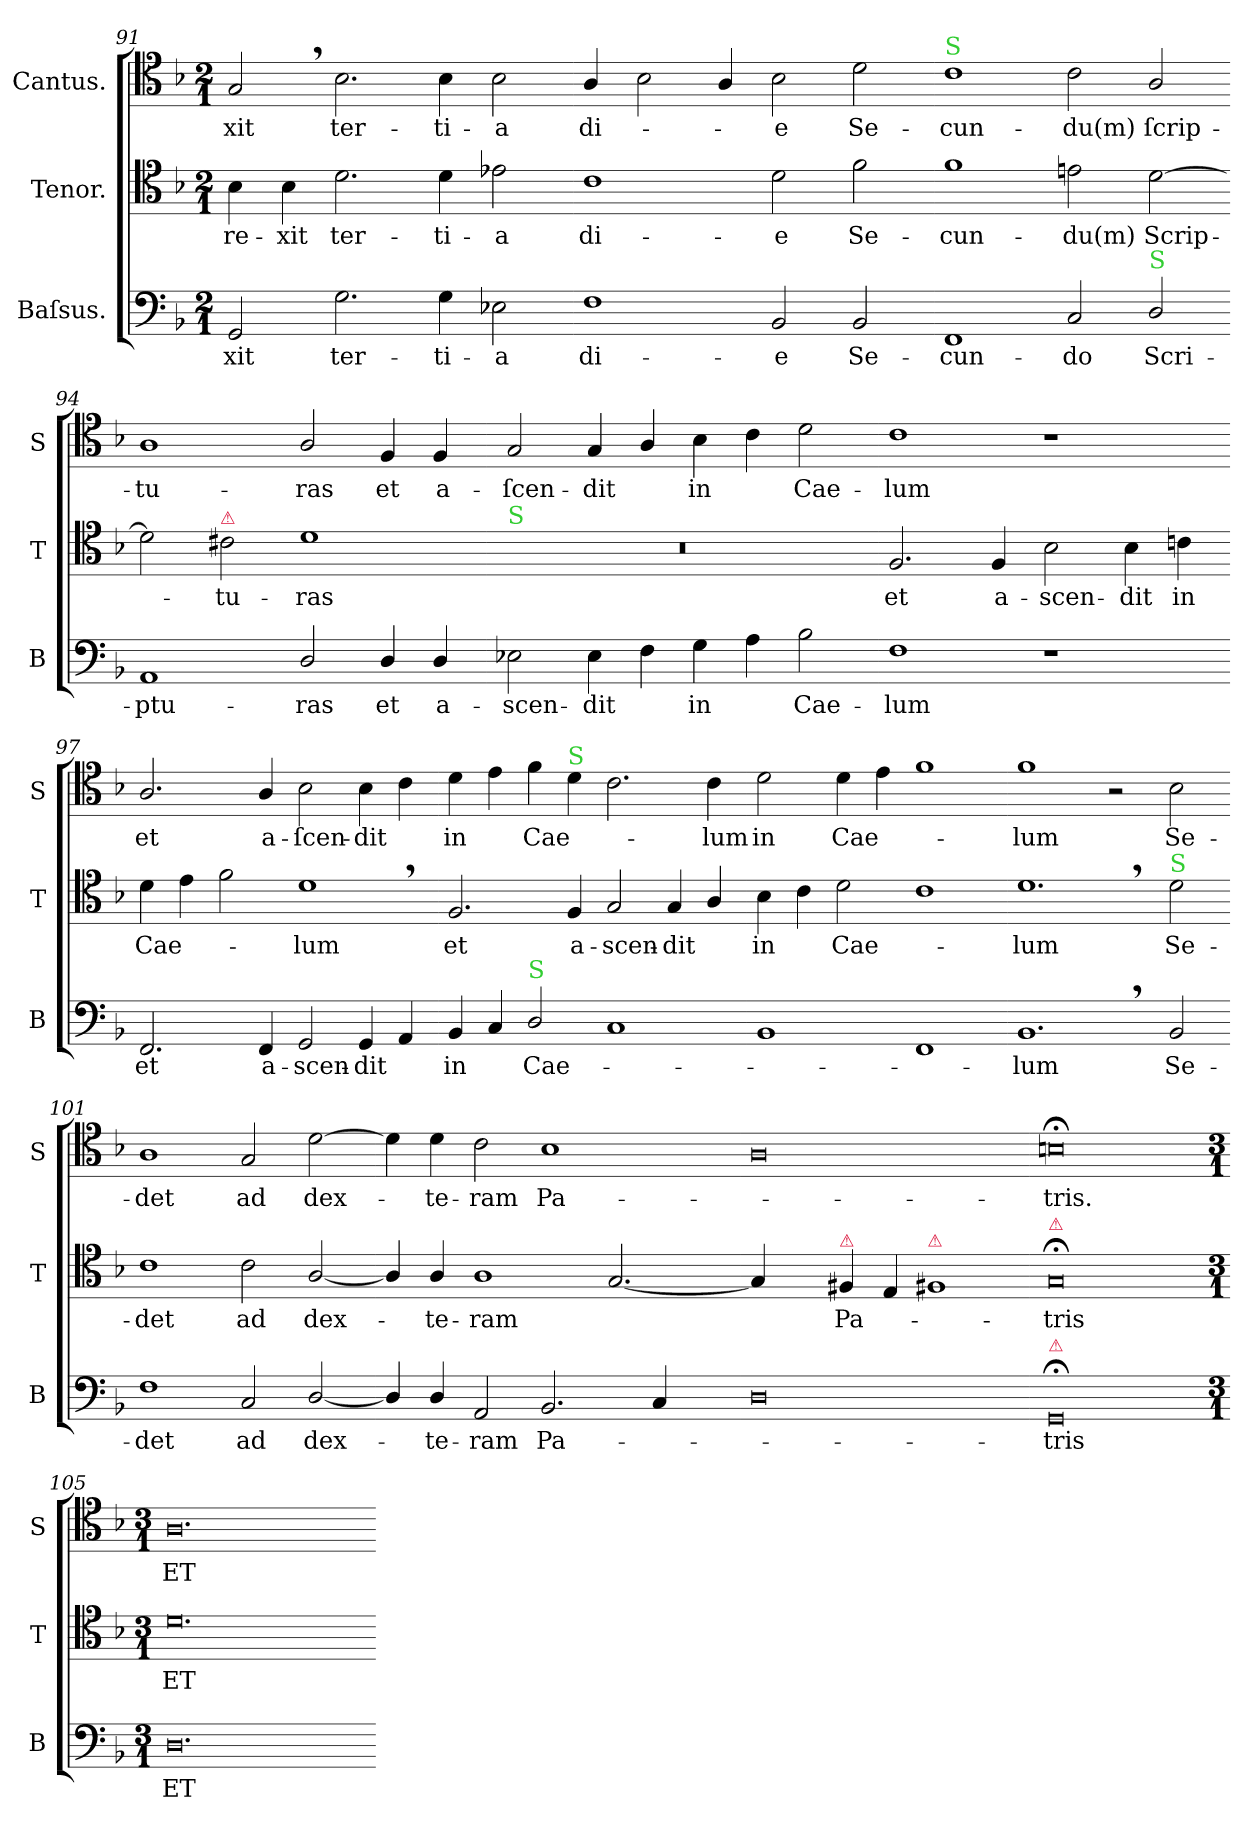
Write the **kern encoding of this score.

**kern	**text	**kern	**text	**kern	**text
*part3	*part3	*part2	*part2	*part1	*part1
*staff3	*staff3	*staff2	*staff2	*staff1	*staff1
*I"Baſsus.	*	*I"Tenor.	*	*I"Cantus.	*
*I'B	*	*I'T	*	*I'S	*
*clefF4	*	*clefC4	*	*clefC4	*
*k[b-]	*	*k[b-]	*	*k[b-]	*
*M2/1	*	*M2/1	*	*M2/1	*
=91	=91	=91	=91	=91	=91
!	!LO:LY:i	!	!	!	!
2GG/	-xit	4B-\	-re-	2G,</	-xit
.	.	4B-\	-xit	.	.
2.G\	ter-	2.d\	ter-	2.B-\	ter-
4G\	-ti-	4d\	-ti-	4B-\	-ti-
2E-X\	-a	2e-X\	-a	2B-\	-a
=92-	=92-	=92-	=92-	=92-	=92-
1F	di-	1c	di-	4A/	di-
.	.	.	.	2B-\	.
.	.	.	.	4A/	.
2BB-/	-e	2d\	-e	2B-\	-e
2BB-/	Se-	2f\	Se-	2d\	Se-
=93-	=93-	=93-	=93-	=93-	=93-
!	!	!	!	!LO:TX:a:color=limegreen:t=S	!
1FF	-cun-	1f	-cun-	1c	-cun-
2C/	-do	2en\	du(m)	2c\	-du(m)
!LO:TX:a:color=limegreen:t=S	!	!	!	!	!
2D/	Scri-	[2d\	Scrip-	2A/	ſcrip-
=94-	=94-	=94-	=94-	=94-	=94-
1AA	-ptu-	2d\]	.	1A	-tu-
!	!	!LO:TX:a:color=crimson:t=⚠	!	!	!
.	.	2c#X\	-tu-	.	.
2D/	-ras	1d	-ras	2A/	-ras
4D/	et	.	.	4F/	et
4D/	a-	.	.	4F/	a-
=95-	=95-	=95-	=95-	=95-	=95-
!	!	!LO:TX:a:color=limegreen:t=S	!	!	!
2E-X\	-scen-	0r	.	2G/	-ſcen-
4E-\	-dit	.	.	4G/	-dit
4F\	.	.	.	4A/	.
4G\	in	.	.	4B-\	in
4A\	.	.	.	4c\	.
2B-\	Cae-	.	.	2d\	Cae-
=96-	=96-	=96-	=96-	=96-	=96-
1F	-lum	2.F/	et	1c	-lum
.	.	4F/	a-	.	.
1r	.	2B-\	-scen-	1r	.
.	.	4B-\	-dit	.	.
.	.	4cn\	in	.	.
=97-	=97-	=97-	=97-	=97-	=97-
2.FF/	et	4d\	Cae-	2.A/	et
.	.	4e\	.	.	.
.	.	2f\	.	.	.
4FF/	a-	.	.	4A/	a-
2GG/	-scen-	1d,<	-lum	2B-\	-ſcen-
4GG/	-dit	.	.	4B-\	-dit
4AA/	.	.	.	4c\	.
=98-	=98-	=98-	=98-	=98-	=98-
4BB-/	in	2.F/	et	4d\	in
4C/	.	.	.	4e\	.
!LO:TX:a:color=limegreen:t=S	!	!	!	!	!
2D/	Cae-	.	.	4f\	Cae-
!	!	!	!	!LO:TX:a:color=limegreen:t=S	!
.	.	4F/	a-	4d\	.
1C	.	2G/	-scen-	2.c\	.
.	.	4G/	-dit	.	.
.	.	4A/	.	4c\	-lum
=99-	=99-	=99-	=99-	=99-	=99-
1BB-	.	4B-\	in	2d\	in
.	.	4c\	.	.	.
.	.	2d\	Cae-	4d\	Cae-
.	.	.	.	4e\	.
1FF	.	1c	.	1f	.
=100-	=100-	=100-	=100-	=100-	=100-
1.BB-,<	lum	1.d,<	-lum	1f	-lum
.	.	.	.	2r	.
!	!	!LO:TX:a:color=limegreen:t=S	!	!	!
2BB-/	Se-	2d\	Se-	2B-\	Se-
=101-	=101-	=101-	=101-	=101-	=101-
1F	-det	1c	-det	1A	-det
2C/	ad	2c\	ad	2G/	ad
[2D/	dex-	[2A/	dex-	[2d\	dex-
=102-	=102-	=102-	=102-	=102-	=102-
4D/]	.	4A/]	.	4d\]	.
4D/	-te-	4A/	-te-	4d\	-te-
2AA/	-ram	1A	-ram	2c\	-ram
2.BB-/	Pa-	.	.	1B-	Pa-
.	.	[2.G/	.	.	.
4C/	.	.	.	.	.
4ryy	.	.	.	4ryy	.
=103-	=103-	=103-	=103-	=103-	=103-
0D	.	4G/]	.	0A	.
.	.	4ryy	.	.	.
!	!	!LO:TX:a:color=crimson:t=⚠	!	!	!
.	.	4F#X/	Pa-	.	.
.	.	4E/	.	.	.
!	!	!LO:TX:a:color=crimson:t=⚠	!	!	!
.	.	1F#X	.	.	.
=104-	=104-	=104-	=104-	=104-	=104-
!	!	!LO:TX:a:color=crimson:t=⚠	!	!	!
!LO:TX:a:color=crimson:t=⚠	!	!	!	!	!
0GG;<;	tris	0G;<;	-tris	0Bn;<;	-tris.
=105-	=105-	=105-	=105-	=105-	=105-
*M3/1	*	*M3/1	*	*M3/1	*
0.D	ET	0.d	ET	0.A	ET
=-	=-	=-	=-	=-	=-
*-	*-	*-	*-	*-	*-
